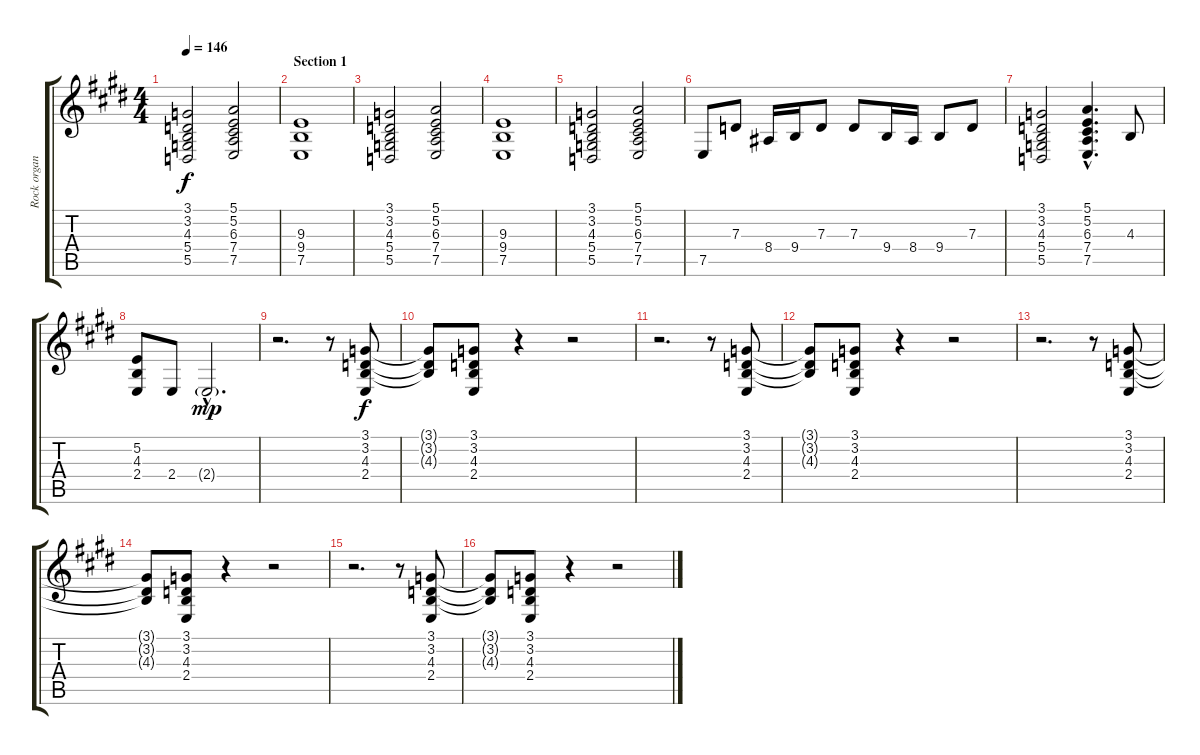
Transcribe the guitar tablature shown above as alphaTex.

\track ("Rock organ" "Rock organ") {instrument drawbarorgan}
\staff {score tabs}
\tuning (E4 B3 G3 D3 A2 E2) {hide}
\ts (4 4)
\tempo 146
\clef g2
\ks e
(3.1 3.2 4.3 5.4 5.5).2{dy f} (5.1 5.2 6.3 7.4 7.5).2 |
\section ("" "Section 1")
(9.3 9.4 7.5).1 |
(3.1 3.2 4.3 5.4 5.5).2 (5.1 5.2 6.3 7.4 7.5).2 |
(9.3 9.4 7.5).1 |
(3.1 3.2 4.3 5.4 5.5).2 (5.1 5.2 6.3 7.4 7.5).2 |
7.5.8 7.3.8 8.4.16 9.4.16 7.3.8 7.3.8 9.4.16 8.4.16 9.4.8 7.3.8 |
(3.1 3.2 4.3 5.4 5.5).2 (5.1{hac} 5.2{hac} 6.3{hac} 7.4{hac} 7.5{hac}).4{d} 4.3.8 |
(5.2 4.3 2.4).8 2.4.8 2.4{g hac}.2{d dy mp} |
r.2{d} r.8 (3.1 3.2 4.3 2.4).8{dy f} |
(3.1{t} 3.2{t} 4.3{t}).8 (3.1 3.2 4.3 2.4).8 r.4 r.2 |
r.2{d} r.8 (3.1 3.2 4.3 2.4).8 |
(3.1{t} 3.2{t} 4.3{t}).8 (3.1 3.2 4.3 2.4).8 r.4 r.2 |
r.2{d} r.8 (3.1 3.2 4.3 2.4).8 |
(3.1{t} 3.2{t} 4.3{t}).8 (3.1 3.2 4.3 2.4).8 r.4 r.2 |
r.2{d} r.8 (3.1 3.2 4.3 2.4).8 |
(3.1{t} 3.2{t} 4.3{t}).8 (3.1 3.2 4.3 2.4).8 r.4 r.2
